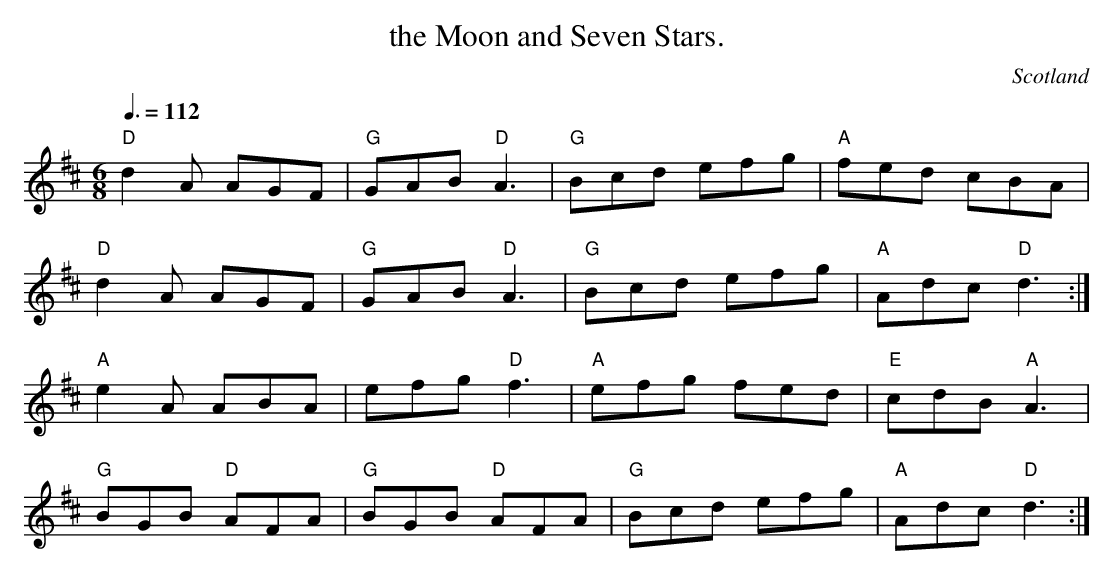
X:1
T:the Moon and Seven Stars.
O:Scotland
M:6/8
L:1/8
Q: 3/8=112
K:D
"D"d2A AGF|"G"GAB "D"A3 |"G"Bcd efg|"A"fed cBA|
"D"d2A AGF|"G"GAB "D"A3 |"G"Bcd efg|"A"Adc "D"d3:|
"A"e2A ABA|efg "D"f3 |"A"efg fed|"E"cdB "A"A3 |
"G"BGB "D"AFA|"G"BGB "D"AFA|"G"Bcd efg|"A"Adc "D"d3:|
